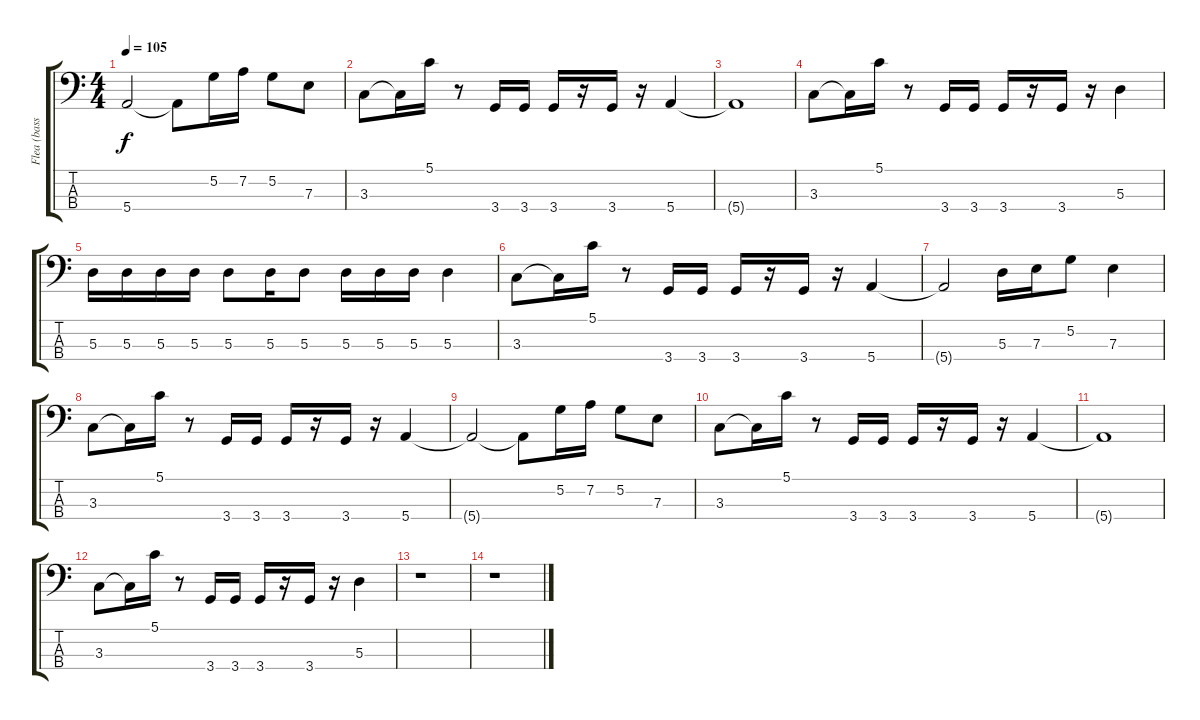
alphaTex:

\track ("Flea (bass)" "Flea (bass") {instrument electricbassfinger}
\staff {score tabs}
\tuning (G2 D2 A1 E1) {hide}
\ts (4 4)
\tempo 105
\clef f4
\ks c
5.4{t}.2{dy f} 5.4{t}.8 5.2.16 7.2.16 5.2.8 7.3.8 |
3.3.8 3.3{t}.16 5.1.16 r.8 3.4.16 3.4.16 3.4.16 r.16 3.4.16 r.16 5.4.4 |
5.4{t}.1 |
3.3.8 3.3{t}.16 5.1.16 r.8 3.4.16 3.4.16 3.4.16 r.16 3.4.16 r.16 5.3.4 |
5.3.16 5.3.16 5.3.16 5.3.16 5.3.8 5.3.16 5.3.8 5.3.16 5.3.16 5.3.16 5.3.4 |
3.3.8 3.3{t}.16 5.1.16 r.8 3.4.16 3.4.16 3.4.16 r.16 3.4.16 r.16 5.4.4 |
5.4{t}.2 5.3.16 7.3.16 5.2.8 7.3.4 |
3.3.8 3.3{t}.16 5.1.16 r.8 3.4.16 3.4.16 3.4.16 r.16 3.4.16 r.16 5.4.4 |
5.4{t}.2 5.4{t}.8 5.2.16 7.2.16 5.2.8 7.3.8 |
3.3.8 3.3{t}.16 5.1.16 r.8 3.4.16 3.4.16 3.4.16 r.16 3.4.16 r.16 5.4.4 |
5.4{t}.1 |
3.3.8 3.3{t}.16 5.1.16 r.8 3.4.16 3.4.16 3.4.16 r.16 3.4.16 r.16 5.3.4 |
r.1 |
r.1
